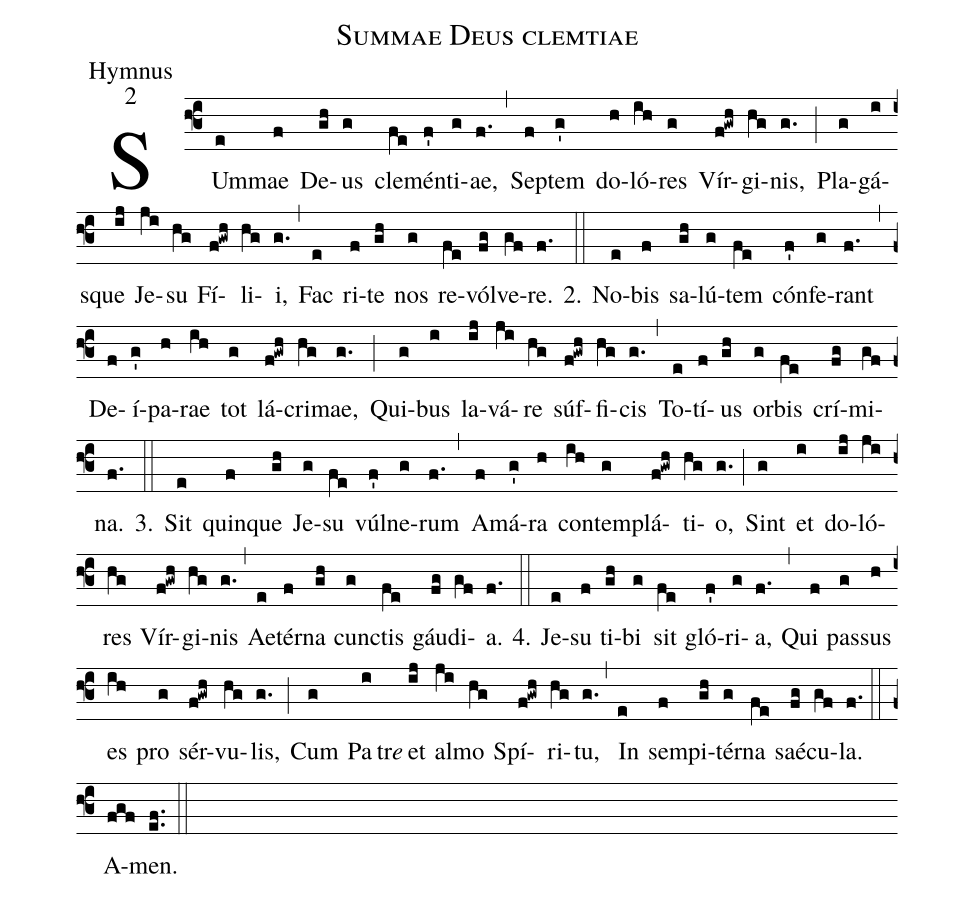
name:Summae Deus clemtiae;
office-part:Hymnus;
mode:2;
%%
(f3) SUm(e)mae(f) De(gh)us(g) cle(fe)mén(f')ti(g)ae,(f.) (,) Se(f)ptem(g') do(h)ló(ih)res(g) Vír(f!gwh)gi(hg)nis,(g.) (;) Pla(g)gá(i)sque(ij) Je(ji)su(hg) Fí(f!gwh)li(hg)i,(g.) (,) Fac(e) ri(f)te(gh) nos(g) re(fe)vól(fg)ve(gf)re.(f.) 2.(::) No(e)bis(f) sa(gh)lú(g)tem(fe) cón(f')fe(g)rant(f.) (,) De(f)í(g')pa(h)rae(ih) tot(g) lá(f!gwh)cri(hg)mae,(g.) (;) Qui(g)bus(i) la(ij)vá(ji)re(hg) súf(f!gwh)fi(hg)cis(g.) (,) To(e)tí(f)us(gh) or(g)bis(fe) crí(fg)mi(gf)na.(f.) 3.(::) Sit(e) quin(f)que(gh) Je(g)su(fe) vúl(f')ne(g)rum(f.) (,) A(f)má(g')ra(h) con(ih)tem(g)plá(f!gwh)ti(hg)o,(g.) (;) Sint(g) et(i) do(ij)ló(ji)res(hg) Vír(f!gwh)gi(hg)nis(g.) (,) Ae(e)tér(f)na(gh) cun(g)ctis(fe) gáu(fg)di(gf)a.(f.) 4.(::) Je(e)su(f) ti(gh)bi(g) sit(fe) gló(f')ri(g)a,(f.) (,) Qui(f) pas(g)sus(h) es(ih) pro(g) sér(f!gwh)vu(hg)lis,(g.) (;) Cum(g) Pa(i)tr<i>e</i>() et(ij) al(ji)mo(hg) Spí(f!gwh)ri(hg)tu,(g.) (,) In(e) sem(f)pi(gh)tér(g)na(fe) saé(fg)cu(gf)la.(f.) (::) A(fgf)men.(ef..) (::)
